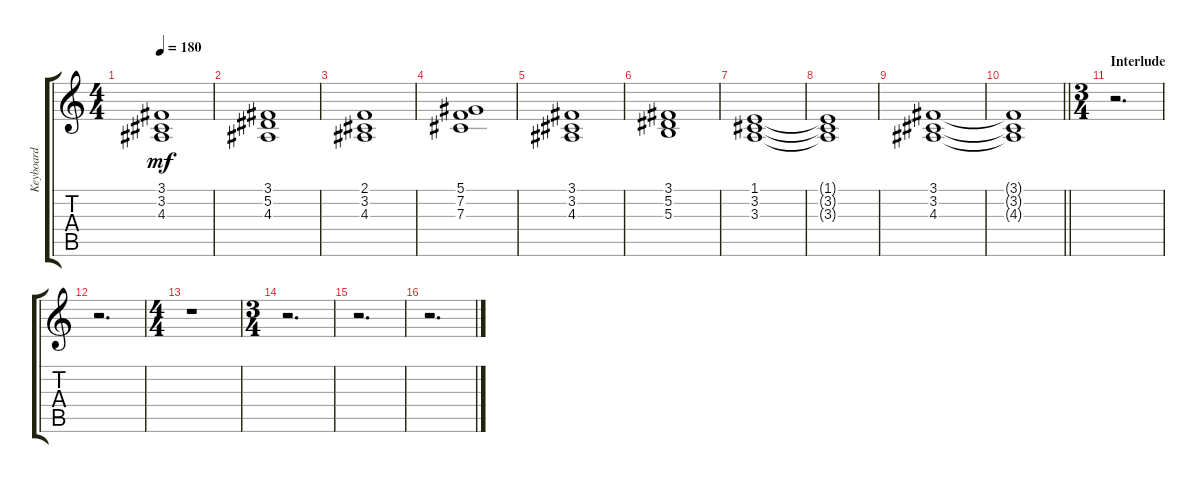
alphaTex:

\track ("Keyboard" "Keyboard") {instrument stringensemble1}
\staff {score tabs}
\tuning (Eb4 Bb3 Gb3 Db3 Ab2 Eb2) {hide}
\ts (4 4)
\tempo 180
\clef g2
\ks c
(3.1 3.2 4.3).1{dy mf} |
(3.1 5.2 4.3).1 |
(2.1 3.2 4.3).1 |
(5.1 7.2 7.3).1 |
(3.1 3.2 4.3).1 |
(3.1 5.2 5.3).1 |
(1.1 3.2 3.3).1 |
(1.1{t} 3.2{t} 3.3{t}).1 |
(3.1 3.2 4.3).1 |
\barLineRight lightlight
(3.1{t} 3.2{t} 4.3{t}).1 |
\ts (3 4)
\section ("" "Interlude")
r.2{d} |
r.2{d} |
\ts (4 4)
r.1 |
\ts (3 4)
r.2{d} |
r.2{d} |
r.2{d}
